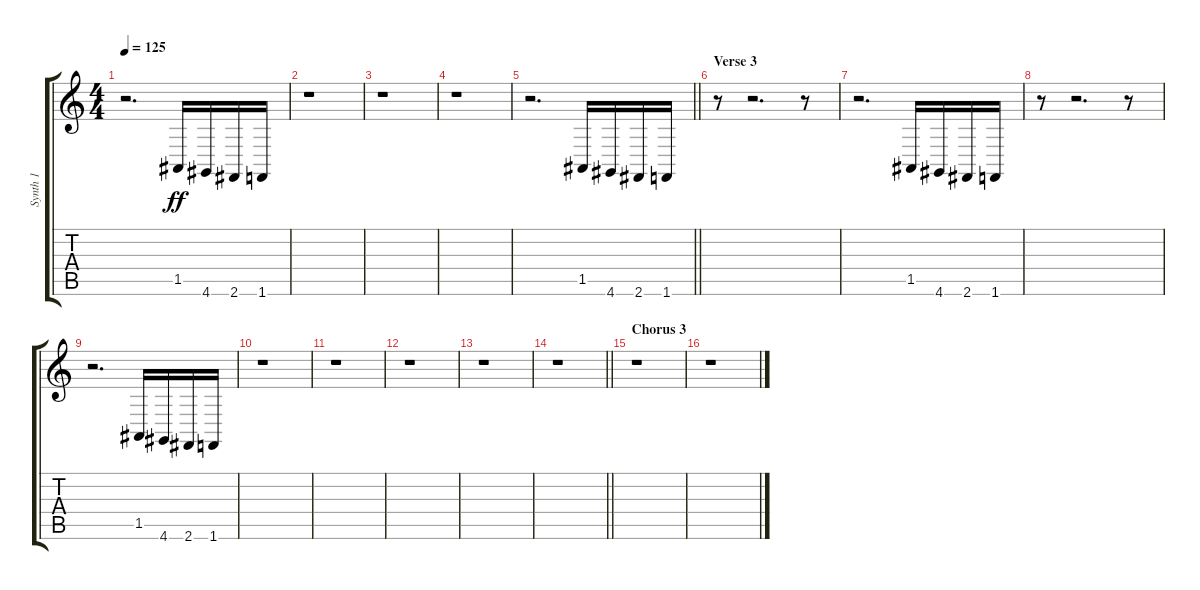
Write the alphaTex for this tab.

\track ("Synth 1" "Synth 1") {instrument baritonesax}
\staff {score tabs}
\tuning (E4 B3 G3 D3 A2 E2) {hide}
\ts (4 4)
\tempo 125
\clef g2
\ks c
r.2{d dy ff} 1.5.16 4.6.16 2.6.16 1.6.16 |
r.1 |
r.1 |
r.1 |
\barLineRight lightlight
r.2{d} 1.5.16 4.6.16 2.6.16 1.6.16 |
\section ("" "Verse 3")
r.8 r.2{d} r.8 |
r.2{d} 1.5.16 4.6.16 2.6.16 1.6.16 |
r.8 r.2{d} r.8 |
r.2{d} 1.5.16 4.6.16 2.6.16 1.6.16 |
r.1 |
r.1 |
r.1 |
r.1 |
\barLineRight lightlight
r.1 |
\section ("" "Chorus 3")
r.1 |
r.1
